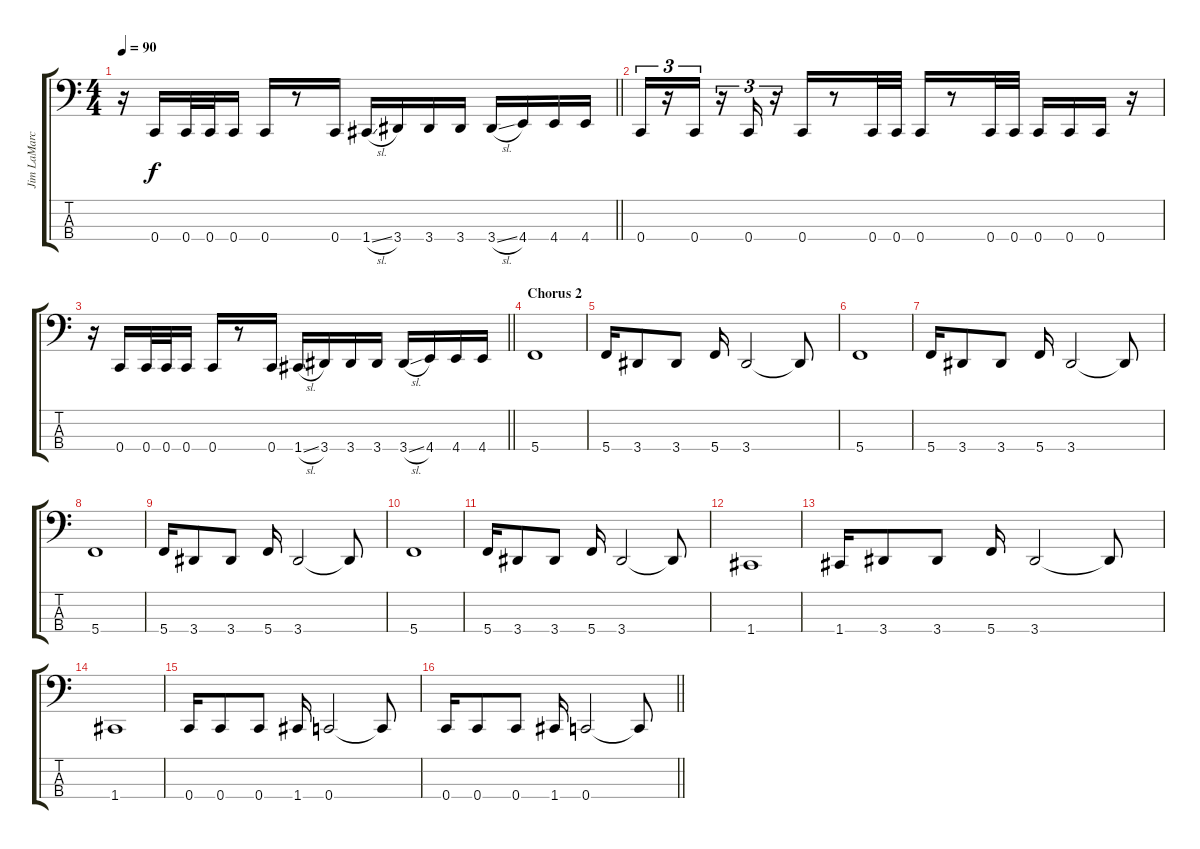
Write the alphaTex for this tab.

\track ("Jim LaMarca" "Jim LaMarc") {instrument electricbasspick}
\staff {score tabs}
\tuning (F2 C2 G1 C1) {hide}
\ts (4 4)
\tempo 90
\clef f4
\barLineRight lightlight
\ks c
r.16{dy f} 0.4.16 0.4.32 0.4.32 0.4.16 0.4.16 r.8 0.4.16 1.4{sl}.16 3.4.16 3.4.16 3.4.16 3.4{sl}.16 4.4.16 4.4.16 4.4.16 |
0.4.16{tu (3 2)} r.16{tu (3 2)} 0.4.16{tu (3 2)} r.16{tu (3 2)} 0.4.16{tu (3 2)} r.16{tu (3 2)} 0.4.16 r.8 0.4.32 0.4.32 0.4.16 r.8 0.4.32 0.4.32 0.4.16 0.4.16 0.4.16 r.16 |
\barLineRight lightlight
r.16 0.4.16 0.4.32 0.4.32 0.4.16 0.4.16 r.8 0.4.16 1.4{sl}.16 3.4.16 3.4.16 3.4.16 3.4{sl}.16 4.4.16 4.4.16 4.4.16 |
\section ("" "Chorus 2")
5.4.1 |
5.4.16 3.4.8 3.4.8 5.4.16 3.4.2 3.4{t}.8 |
5.4.1 |
5.4.16 3.4.8 3.4.8 5.4.16 3.4.2 3.4{t}.8 |
5.4.1 |
5.4.16 3.4.8 3.4.8 5.4.16 3.4.2 3.4{t}.8 |
5.4.1 |
5.4.16 3.4.8 3.4.8 5.4.16 3.4.2 3.4{t}.8 |
1.4.1 |
1.4.16 3.4.8 3.4.8 5.4.16 3.4.2 3.4{t}.8 |
1.4.1 |
0.4.16 0.4.8 0.4.8 1.4.16 0.4.2 0.4{t}.8 |
\barLineRight lightlight
0.4.16 0.4.8 0.4.8 1.4.16 0.4.2 0.4{t}.8
